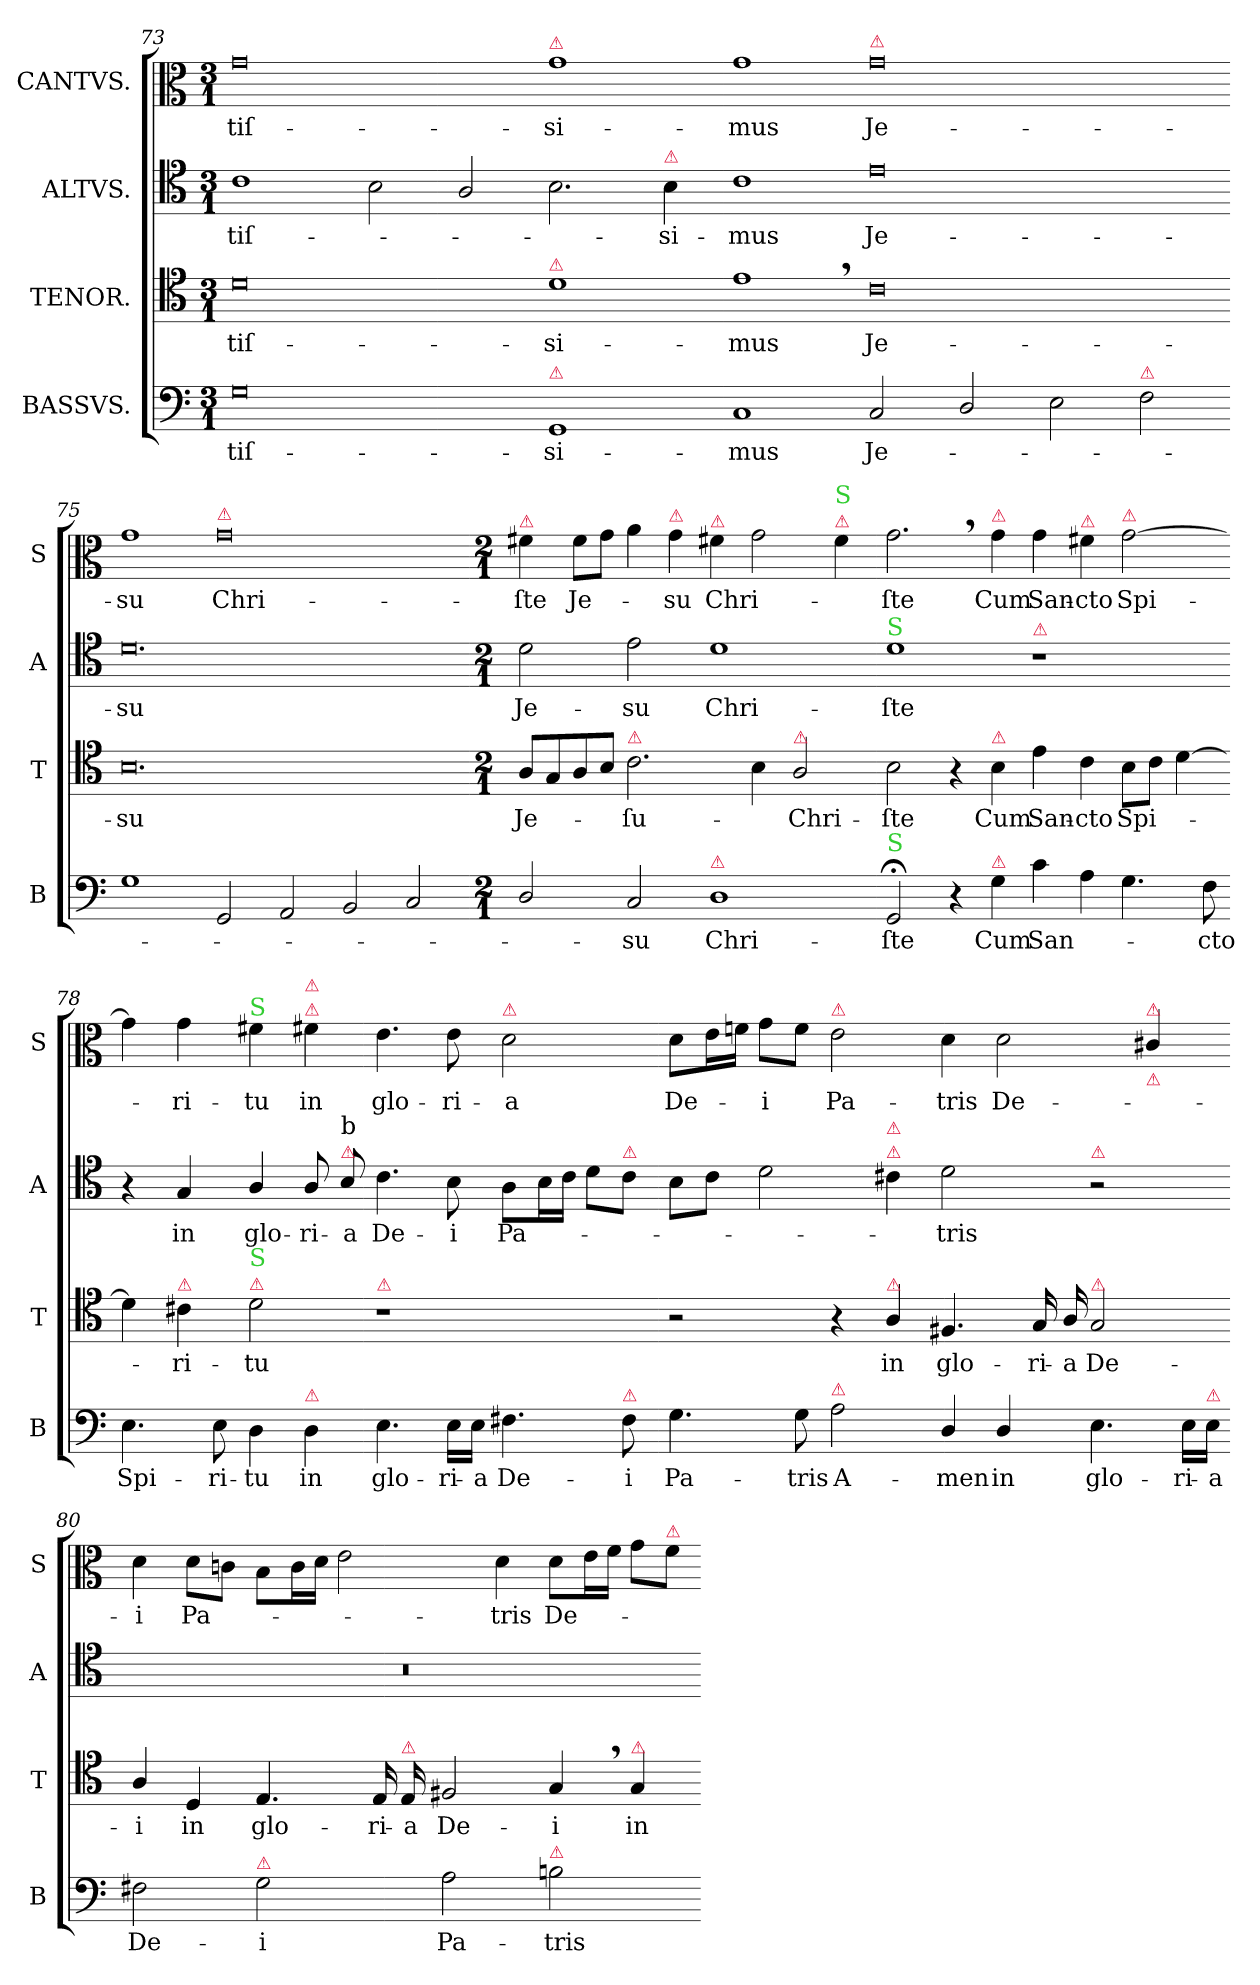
**kern	**text	**kern	**text	**kern	**text	**kern	**text
*part4	*part4	*part3	*part3	*part2	*part2	*part1	*part1
*staff4	*staff4	*staff3	*staff3	*staff2	*staff2	*staff1	*staff1
*I"BASSVS.	*	*I"TENOR.	*	*I"ALTVS.	*	*I"CANTVS.	*
*I'B	*	*I'T	*	*I'A	*	*I'S	*
*clefF4	*	*clefC4	*	*clefC4	*	*clefC3	*
*k[]	*	*k[]	*	*k[]	*	*k[]	*
*M3/1	*	*M3/1	*	*M3/1	*	*M3/1	*
=73	=73	=73	=73	=73	=73	=73	=73
0G	-tiſ-	0d	-tiſ-	1c	-tiſ-	0g	-tiſ-
.	.	.	.	2B\	.	.	.
.	.	.	.	2A/	.	.	.
!	!	!	!	!	!	!LO:TX:a:color=crimson:t=⚠	!
!	!	!LO:TX:a:color=crimson:t=⚠	!	!	!	!	!
!LO:TX:a:color=crimson:t=⚠	!	!	!	!	!	!	!
1GG	-si-	1d	-si-	2.B\	.	1g	-si-
!	!	!	!	!LO:TX:a:color=crimson:t=⚠	!	!	!
.	.	.	.	4B\	-si-	.	.
=74-	=74-	=74-	=74-	=74-	=74-	=74-	=74-
1C	-mus	1e,	-mus	1c	-mus	1g	-mus
!	!	!	!	!	!	!LO:TX:a:color=crimson:t=⚠	!
2C/	Je-	0c	Je-	0e	Je-	0g	Je-
2D/	.	.	.	.	.	.	.
2E\	.	.	.	.	.	.	.
!LO:TX:a:color=crimson:t=⚠	!	!	!	!	!	!	!
2F\	.	.	.	.	.	.	.
=75-	=75-	=75-	=75-	=75-	=75-	=75-	=75-
1G	.	0.B	-su	0.d	-su	1g	-su
!	!	!	!	!	!	!LO:TX:a:color=crimson:t=⚠	!
2GG/	.	.	.	.	.	0g	Chri-
2AA/	.	.	.	.	.	.	.
2BB/	.	.	.	.	.	.	.
2C/	.	.	.	.	.	.	.
=76-	=76-	=76-	=76-	=76-	=76-	=76-	=76-
*M2/1	*	*M2/1	*	*M2/1	*	*M2/1	*
!	!	!	!	!	!	!LO:TX:a:color=crimson:t=⚠	!
2D/	.	8A/L	Je-	2d\	Je-	4f#X\	-ſte
.	.	8G/	.	.	.	.	.
.	.	8A/	.	.	.	8f#\L	Je-
.	.	8B/J	.	.	.	8g\J	.
!	!	!LO:TX:a:color=crimson:t=⚠	!	!	!	!	!
2C/	-su	2.c\	-ſu-	2e\	-su	4a\	.
!	!	!	!	!	!	!LO:TX:a:color=crimson:t=⚠	!
.	.	.	.	.	.	4g\	-su
!	!	!	!	!	!	!LO:TX:a:color=crimson:t=⚠	!
!LO:TX:a:color=crimson:t=⚠	!	!	!	!	!	!	!
1D	Chri-	.	.	1d	Chri-	4f#X\	Chri-
.	.	4B\	.	.	.	2g\	.
!	!	!LO:TX:a:color=crimson:t=⚠	!	!	!	!	!
.	.	2A/	-Chri-	.	.	.	.
!	!	!	!	!	!	!LO:TX:a:color=crimson:t=⚠	!
!	!	!	!	!	!	!LO:TX:a:color=limegreen:t=S	!
.	.	.	.	.	.	4f#\	.
=77-	=77-	=77-	=77-	=77-	=77-	=77-	=77-
!	!	!	!	!LO:TX:a:color=limegreen:t=S	!	!	!
!LO:TX:a:color=limegreen:t=S	!	!	!	!	!	!	!
2GG;</	-ſte	2B\	-ſte	1d	-ſte	2.g,\	-ſte
4r	.	4r	.	.	.	.	.
!	!	!	!	!	!	!LO:TX:a:color=crimson:t=⚠	!
!	!	!LO:TX:a:color=crimson:t=⚠	!	!	!	!	!
!LO:TX:a:color=crimson:t=⚠	!	!	!	!	!	!	!
4G\	Cum	4B\	Cum	.	.	4g\	Cum
!	!	!	!	!LO:TX:a:color=crimson:t=⚠	!	!	!
4c\	San-	4e\	San-	1r	.	4g\	San-
!	!	!	!	!	!	!LO:TX:a:color=crimson:t=⚠	!
4A\	.	4c\	-cto	.	.	4f#X\	-cto
!	!	!	!	!	!	!LO:TX:a:color=crimson:t=⚠	!
4.G\	.	8B\L	Spi-	.	.	[2g\	Spi-
.	.	8c\J	.	.	.	.	.
.	.	[4d\	.	.	.	.	.
8F\	-cto	.	.	.	.	.	.
=78-	=78-	=78-	=78-	=78-	=78-	=78-	=78-
4.E\	Spi-	4d\]	.	4r	.	4g\]	.
!	!	!LO:TX:a:color=crimson:t=⚠	!	!	!	!	!
.	.	4c#X\	-ri-	4G/	in	4g\	-ri-
8E\	-ri-	.	.	.	.	.	.
!	!	!	!	!	!	!LO:TX:a:color=limegreen:t=S	!
!	!	!LO:TX:a:color=crimson:t=⚠	!	!	!	!	!
!	!	!LO:TX:a:color=limegreen:t=S	!	!	!	!	!
4D\	-tu	2d\	-tu	4A/	glo-	4f#X\	-tu
!	!	!	!	!	!	!LO:TX:a:color=crimson:t=⚠	!
!	!	!	!	!	!	!LO:TX:a:color=crimson:t=⚠	!
!LO:TX:a:color=crimson:t=⚠	!	!	!	!	!	!	!
4D\	in	.	.	8A/	-ri-	4f#X\	in
!	!	!	!	!LO:TX:a:color=crimson:t=⚠	!	!	!
!	!	!	!	!LO:TX:a:t=b	!	!	!
.	.	.	.	8B/	-a	.	.
!	!	!LO:TX:a:color=crimson:t=⚠	!	!	!	!	!
4.E\	glo-	1r	.	4.c\	De-	4.e\	glo-
16E\LL	-ri-	.	.	8B\	-i	8e\	-ri-
16E\JJ	-a	.	.	.	.	.	.
!	!	!	!	!	!	!LO:TX:a:color=crimson:t=⚠	!
4.F#X\	De-	.	.	8A\L	Pa-	2d\	-a
.	.	.	.	16B\L	.	.	.
.	.	.	.	16c\JJ	.	.	.
.	.	.	.	8d\L	.	.	.
!	!	!	!	!LO:TX:a:color=crimson:t=⚠	!	!	!
!LO:TX:a:color=crimson:t=⚠	!	!	!	!	!	!	!
8F#\	-i	.	.	8c\J	.	.	.
=79-	=79-	=79-	=79-	=79-	=79-	=79-	=79-
4.G\	Pa-	2r	.	8B\L	.	8d\L	De-
.	.	.	.	8c\J	.	16e\L	.
.	.	.	.	.	.	16fn\JJ	.
.	.	.	.	2d\	.	8g\L	-i
8G\	-tris	.	.	.	.	8f\J	.
!	!	!	!	!	!	!LO:TX:a:color=crimson:t=⚠	!
!LO:TX:a:color=crimson:t=⚠	!	!	!	!	!	!	!
2A\	A-	4r	.	.	.	2e\	Pa-
!	!	!	!	!LO:TX:a:color=crimson:t=⚠	!	!	!
!	!	!	!	!LO:TX:a:color=crimson:t=⚠	!	!	!
!	!	!LO:TX:a:color=crimson:t=⚠	!	!	!	!	!
.	.	4A/	in	4c#X\	.	.	.
4D/	-men	4.F#X/	glo-	2d\	-tris	4d\	-tris
4D/	in	.	.	.	.	2d\	De-
.	.	16G/	-ri-	.	.	.	.
.	.	16A/	-a	.	.	.	.
!	!	!	!	!LO:TX:a:color=crimson:t=⚠	!	!	!
!	!	!LO:TX:a:color=crimson:t=⚠	!	!	!	!	!
4.E\	glo-	2G/	De-	2r	.	.	.
!	!	!	!	!	!	!LO:TX:a:color=crimson:t=⚠	!
!	!	!	!	!	!	!LO:TX:b:color=crimson:t=⚠	!
.	.	.	.	.	.	4c#X/	.
16E\LL	-ri-	.	.	.	.	.	.
!LO:TX:a:color=crimson:t=⚠	!	!	!	!	!	!	!
16E\JJ	-a	.	.	.	.	.	.
=80-	=80-	=80-	=80-	=80-	=80-	=80-	=80-
2F#X\	De-	4A/	-i	0r	.	4d\	-i
!	!	!	!LO:LY:i	!	!	!	!
.	.	4D/	in	.	.	8d\L	Pa-
.	.	.	.	.	.	8cn\J	.
!LO:TX:a:color=crimson:t=⚠	!	!	!	!	!	!	!
!	!	!	!LO:LY:i	!	!	!	!
2G\	-i	4.E/	glo-	.	.	8B\L	.
.	.	.	.	.	.	16c\L	.
.	.	.	.	.	.	16d\JJ	.
.	.	.	.	.	.	2e\	.
!	!	!	!LO:LY:i	!	!	!	!
.	.	16E/	-ri-	.	.	.	.
!	!	!LO:TX:a:color=crimson:t=⚠	!	!	!	!	!
!	!	!	!LO:LY:i	!	!	!	!
.	.	16E/	-a	.	.	.	.
!	!	!	!LO:LY:i	!	!	!	!
2A\	Pa-	2F#X/	De-	.	.	.	.
.	.	.	.	.	.	4d\	-tris
!LO:TX:a:color=crimson:t=⚠	!	!	!	!	!	!	!
!	!	!	!LO:LY:i	!	!	!	!
2Bn\	-tris	4G,/	-i	.	.	8d\L	De-
.	.	.	.	.	.	16e\L	.
.	.	.	.	.	.	16f\JJ	.
!	!	!LO:TX:a:color=crimson:t=⚠	!	!	!	!	!
.	.	4G/	in	.	.	8g\L	.
!	!	!	!	!	!	!LO:TX:a:color=crimson:t=⚠	!
.	.	.	.	.	.	8f\J	.
=-	=-	=-	=-	=-	=-	=-	=-
*-	*-	*-	*-	*-	*-	*-	*-
